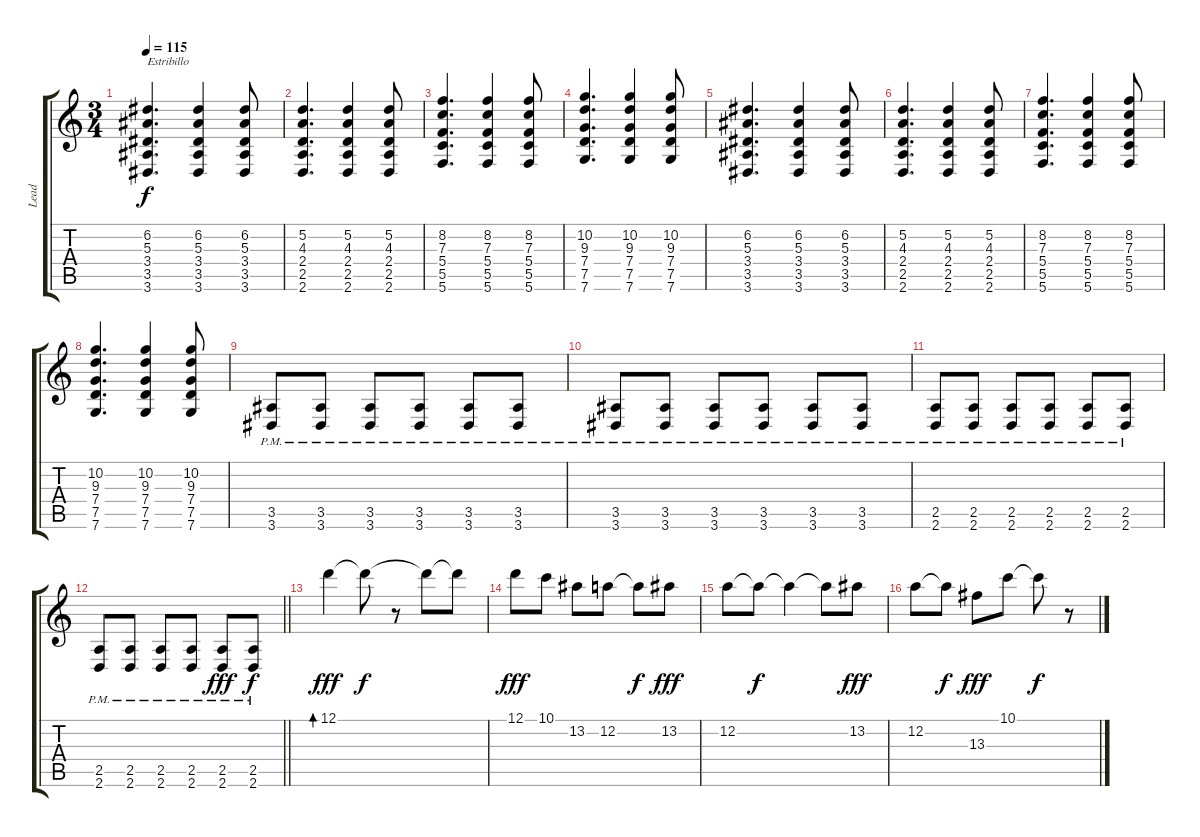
\track ("Lead" "Lead") {instrument acousticguitarsteel}
\staff {score tabs}
\tuning (D4 A3 F3 C3 G2 C2) {hide}
\ts (3 4)
\tempo 115
\clef g2
\ks c
(6.2 5.3 3.4 3.5 3.6).4{d txt "Estribillo" dy f} (6.2 5.3 3.4 3.5 3.6).4 (6.2 5.3 3.4 3.5 3.6).8 |
(5.2 4.3 2.4 2.5 2.6).4{d} (5.2 4.3 2.4 2.5 2.6).4 (5.2 4.3 2.4 2.5 2.6).8 |
(8.2 7.3 5.4 5.5 5.6).4{d} (8.2 7.3 5.4 5.5 5.6).4 (8.2 7.3 5.4 5.5 5.6).8 |
(10.2 9.3 7.4 7.5 7.6).4{d} (10.2 9.3 7.4 7.5 7.6).4 (10.2 9.3 7.4 7.5 7.6).8 |
(6.2 5.3 3.4 3.5 3.6).4{d} (6.2 5.3 3.4 3.5 3.6).4 (6.2 5.3 3.4 3.5 3.6).8 |
(5.2 4.3 2.4 2.5 2.6).4{d} (5.2 4.3 2.4 2.5 2.6).4 (5.2 4.3 2.4 2.5 2.6).8 |
(8.2 7.3 5.4 5.5 5.6).4{d} (8.2 7.3 5.4 5.5 5.6).4 (8.2 7.3 5.4 5.5 5.6).8 |
(10.2 9.3 7.4 7.5 7.6).4{d} (10.2 9.3 7.4 7.5 7.6).4 (10.2 9.3 7.4 7.5 7.6).8 |
(3.5{pm} 3.6{pm}).8 (3.5{pm} 3.6{pm}).8 (3.5{pm} 3.6{pm}).8 (3.5{pm} 3.6{pm}).8 (3.5{pm} 3.6{pm}).8 (3.5{pm} 3.6{pm}).8 |
(3.5{pm} 3.6{pm}).8 (3.5{pm} 3.6{pm}).8 (3.5{pm} 3.6{pm}).8 (3.5{pm} 3.6{pm}).8 (3.5{pm} 3.6{pm}).8 (3.5{pm} 3.6{pm}).8 |
(2.5{pm} 2.6{pm}).8 (2.5{pm} 2.6{pm}).8 (2.5{pm} 2.6{pm}).8 (2.5{pm} 2.6{pm}).8 (2.5{pm} 2.6{pm}).8 (2.5{pm} 2.6{pm}).8 |
\barLineRight lightlight
(2.5{pm} 2.6{pm}).8 (2.5{pm} 2.6{pm}).8 (2.5{pm} 2.6{pm}).8 (2.5{pm} 2.6{pm}).8 (2.5{pm} 2.6{pm}).8{dy fff} (2.5{pm} 2.6{pm}).8{dy f} |
12.1.4{bd 240 dy fff} 12.1{t}.8{dy f} r.8 12.1{t}.8 12.1{t}.8 |
12.1.8{dy fff} 10.1.8 13.2.8 12.2.8 12.2{t}.8{dy f} 13.2.8{dy fff} |
12.2.8 12.2{t}.8{dy f} 12.2{t}.4 12.2{t}.8 13.2.8{dy fff} |
12.2.8 12.2{t}.8{dy f} 13.3.8{dy fff} 10.1.8 10.1{t}.8{dy f} r.8
